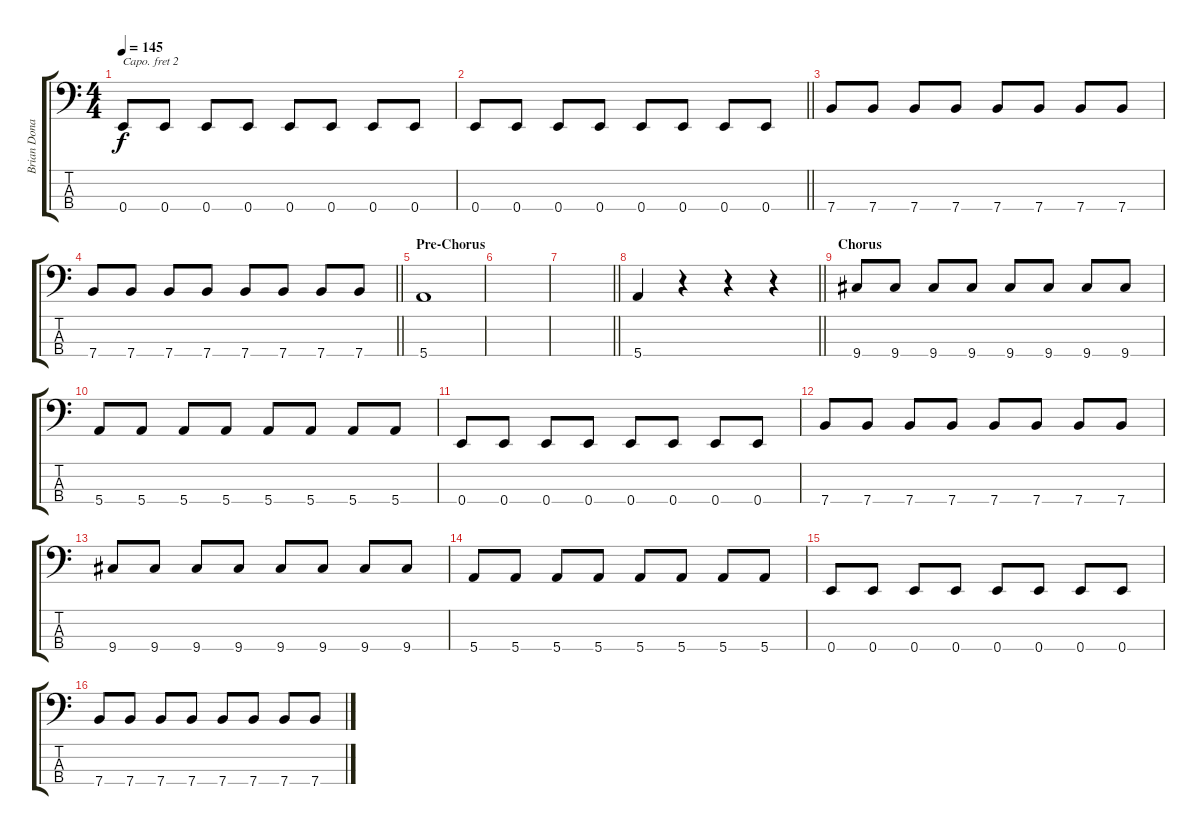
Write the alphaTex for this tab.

\track ("Brian Donahue (Bass)" "Brian Dona") {instrument electricbassfinger}
\staff {score tabs}
\capo 2
\tuning (G2 D2 A1 D1) {hide}
\ts (4 4)
\tempo 145
\clef f4
\ks c
0.4.8{dy f} 0.4.8 0.4.8 0.4.8 0.4.8 0.4.8 0.4.8 0.4.8 |
\barLineRight lightlight
0.4.8 0.4.8 0.4.8 0.4.8 0.4.8 0.4.8 0.4.8 0.4.8 |
7.4.8 7.4.8 7.4.8 7.4.8 7.4.8 7.4.8 7.4.8 7.4.8 |
\barLineRight lightlight
7.4.8 7.4.8 7.4.8 7.4.8 7.4.8 7.4.8 7.4.8 7.4.8 |
\section ("" "Pre-Chorus")
5.4.1{volume 1} |
|
\barLineRight lightlight
|
\barLineRight lightlight
5.4.4{volume 13} r.4 r.4 r.4 |
\section ("" "Chorus")
9.4.8 9.4.8 9.4.8 9.4.8 9.4.8 9.4.8 9.4.8 9.4.8 |
5.4.8 5.4.8 5.4.8 5.4.8 5.4.8 5.4.8 5.4.8 5.4.8 |
0.4.8 0.4.8 0.4.8 0.4.8 0.4.8 0.4.8 0.4.8 0.4.8 |
7.4.8 7.4.8 7.4.8 7.4.8 7.4.8 7.4.8 7.4.8 7.4.8 |
9.4.8 9.4.8 9.4.8 9.4.8 9.4.8 9.4.8 9.4.8 9.4.8 |
5.4.8 5.4.8 5.4.8 5.4.8 5.4.8 5.4.8 5.4.8 5.4.8 |
0.4.8 0.4.8 0.4.8 0.4.8 0.4.8 0.4.8 0.4.8 0.4.8 |
7.4.8 7.4.8 7.4.8 7.4.8 7.4.8 7.4.8 7.4.8 7.4.8
